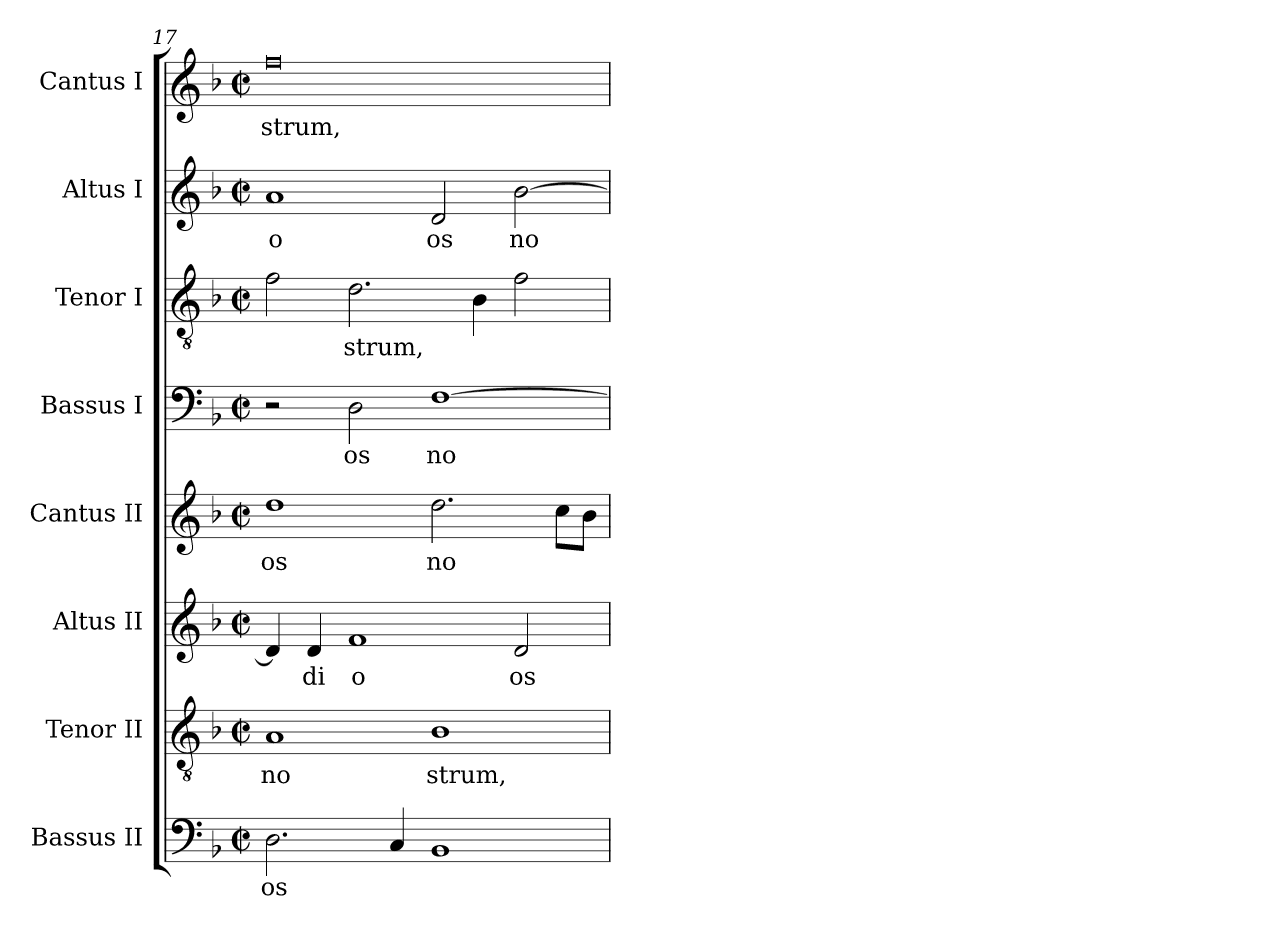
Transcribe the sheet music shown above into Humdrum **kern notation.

**kern	**text	**kern	**text	**kern	**text	**kern	**text	**kern	**text	**kern	**text	**kern	**text	**kern	**text
*part8	*part8	*part7	*part7	*part6	*part6	*part5	*part5	*part4	*part4	*part3	*part3	*part2	*part2	*part1	*part1
*staff8	*staff8	*staff7	*staff7	*staff6	*staff6	*staff5	*staff5	*staff4	*staff4	*staff3	*staff3	*staff2	*staff2	*staff1	*staff1
*I"Bassus II	*	*I"Tenor II	*	*I"Altus II	*	*I"Cantus II	*	*I"Bassus I	*	*I"Tenor I	*	*I"Altus I	*	*I"Cantus I	*
*I'Bassus II	*	*I'Tenor II	*	*I'Altus II	*	*I'Cantus II	*	*I'Bassus I	*	*I'Tenor I	*	*I'Altus I	*	*I'Cantus I	*
*clefF4	*	*clefGv2	*	*clefG2	*	*clefG2	*	*clefF4	*	*clefGv2	*	*clefG2	*	*clefG2	*
*k[b-]	*	*k[b-]	*	*k[b-]	*	*k[b-]	*	*k[b-]	*	*k[b-]	*	*k[b-]	*	*k[b-]	*
*F:	*	*F:	*	*F:	*	*F:	*	*F:	*	*F:	*	*F:	*	*F:	*
*M2/2	*	*M2/2	*	*M2/2	*	*M2/2	*	*M2/2	*	*M2/2	*	*M2/2	*	*M2/2	*
*met(c|)	*	*met(c|)	*	*met(c|)	*	*met(c|)	*	*met(c|)	*	*met(c|)	*	*met(c|)	*	*met(c|)	*
=17	=17	=17	=17	=17	=17	=17	=17	=17	=17	=17	=17	=17	=17	=17	=17
!	!LO:LY:b:cj	!	!LO:LY:b:cj	!	!LO:LY:b:cj	!	!LO:LY:b:cj	!	!	!	!LO:LY:b:cj	!	!LO:LY:b:cj	!	!LO:LY:b:cj
2.D\	os	1A	no	4d/]	.	1dd	os	2r	.	2f\	--	1a	-o	0ff	-strum,
!	!	!	!	!	!LO:LY:b:cj	!	!	!	!	!	!	!	!	!	!
.	.	.	.	4d/	di	.	.	.	.	.	.	.	.	.	.
!	!	!	!	!	!LO:LY:b:cj	!	!	!	!LO:LY:b:cj	!	!LO:LY:b:cj	!	!	!	!
.	.	.	.	1f	o	.	.	2D\	os	2.d\	-strum,	.	.	.	.
!	!LO:LY:b:cj	!	!	!	!	!	!	!	!	!	!	!	!	!	!
4C/	.	.	.	.	.	.	.	.	.	.	.	.	.	.	.
!	!LO:LY:b:cj	!	!LO:LY:b:cj	!	!	!	!LO:LY:b:cj	!	!LO:LY:b:cj	!	!	!	!LO:LY:b:cj	!	!
1BB-	.	1B-	strum,	.	.	2.dd\	no	[>1F	no-	.	.	2d/	os	.	.
!	!	!	!	!	!	!	!	!	!	!	!LO:LY:b:cj	!	!	!	!
.	.	.	.	.	.	.	.	.	.	4B-\	.	.	.	.	.
!	!	!	!	!	!LO:LY:b:cj	!	!	!	!	!	!LO:LY:b:cj	!	!LO:LY:b:cj	!	!
.	.	.	.	2d/	os	.	.	.	.	2f\	.	[>2b-\	no-	.	.
!	!	!	!	!	!	!	!LO:LY:b:cj	!	!	!	!	!	!	!	!
.	.	.	.	.	.	8cc\L	.	.	.	.	.	.	.	.	.
!	!	!	!	!	!	!	!LO:LY:b:cj	!	!	!	!	!	!	!	!
.	.	.	.	.	.	8b-\J	.	.	.	.	.	.	.	.	.
=	=	=	=	=	=	=	=	=	=	=	=	=	=	=	=
*-	*-	*-	*-	*-	*-	*-	*-	*-	*-	*-	*-	*-	*-	*-	*-
